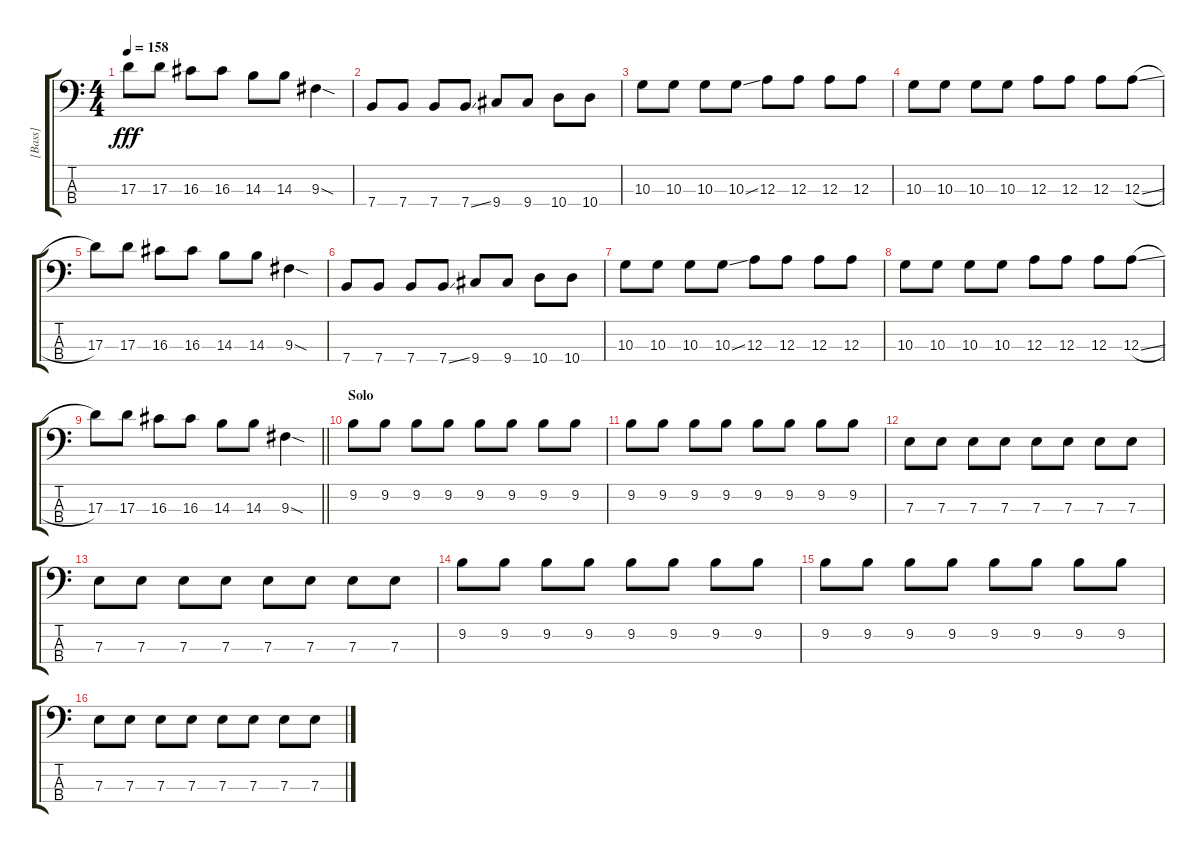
\track ("[Bass]" "[Bass]") {instrument electricbasspick}
\staff {score tabs}
\tuning (G2 D2 A1 E1) {hide}
\ts (4 4)
\tempo 158
\clef f4
\ks c
17.3.8{dy fff} 17.3.8 16.3.8 16.3.8 14.3.8 14.3.8 9.3{sod}.4 |
7.4.8 7.4.8 7.4.8 7.4{ss}.8 9.4.8 9.4.8 10.4.8 10.4.8 |
10.3.8 10.3.8 10.3.8 10.3{ss}.8 12.3.8 12.3.8 12.3.8 12.3.8 |
10.3.8 10.3.8 10.3.8 10.3.8 12.3.8 12.3.8 12.3.8 12.3{sl}.8 |
17.3.8 17.3.8 16.3.8 16.3.8 14.3.8 14.3.8 9.3{sod}.4 |
7.4.8 7.4.8 7.4.8 7.4{ss}.8 9.4.8 9.4.8 10.4.8 10.4.8 |
10.3.8 10.3.8 10.3.8 10.3{ss}.8 12.3.8 12.3.8 12.3.8 12.3.8 |
10.3.8 10.3.8 10.3.8 10.3.8 12.3.8 12.3.8 12.3.8 12.3{sl}.8 |
\barLineRight lightlight
17.3.8 17.3.8 16.3.8 16.3.8 14.3.8 14.3.8 9.3{sod}.4 |
\section ("" "Solo")
9.2.8 9.2.8 9.2.8 9.2.8 9.2.8 9.2.8 9.2.8 9.2.8 |
9.2.8 9.2.8 9.2.8 9.2.8 9.2.8 9.2.8 9.2.8 9.2.8 |
7.3.8 7.3.8 7.3.8 7.3.8 7.3.8 7.3.8 7.3.8 7.3.8 |
7.3.8 7.3.8 7.3.8 7.3.8 7.3.8 7.3.8 7.3.8 7.3.8 |
9.2.8 9.2.8 9.2.8 9.2.8 9.2.8 9.2.8 9.2.8 9.2.8 |
9.2.8 9.2.8 9.2.8 9.2.8 9.2.8 9.2.8 9.2.8 9.2.8 |
7.3.8 7.3.8 7.3.8 7.3.8 7.3.8 7.3.8 7.3.8 7.3.8
